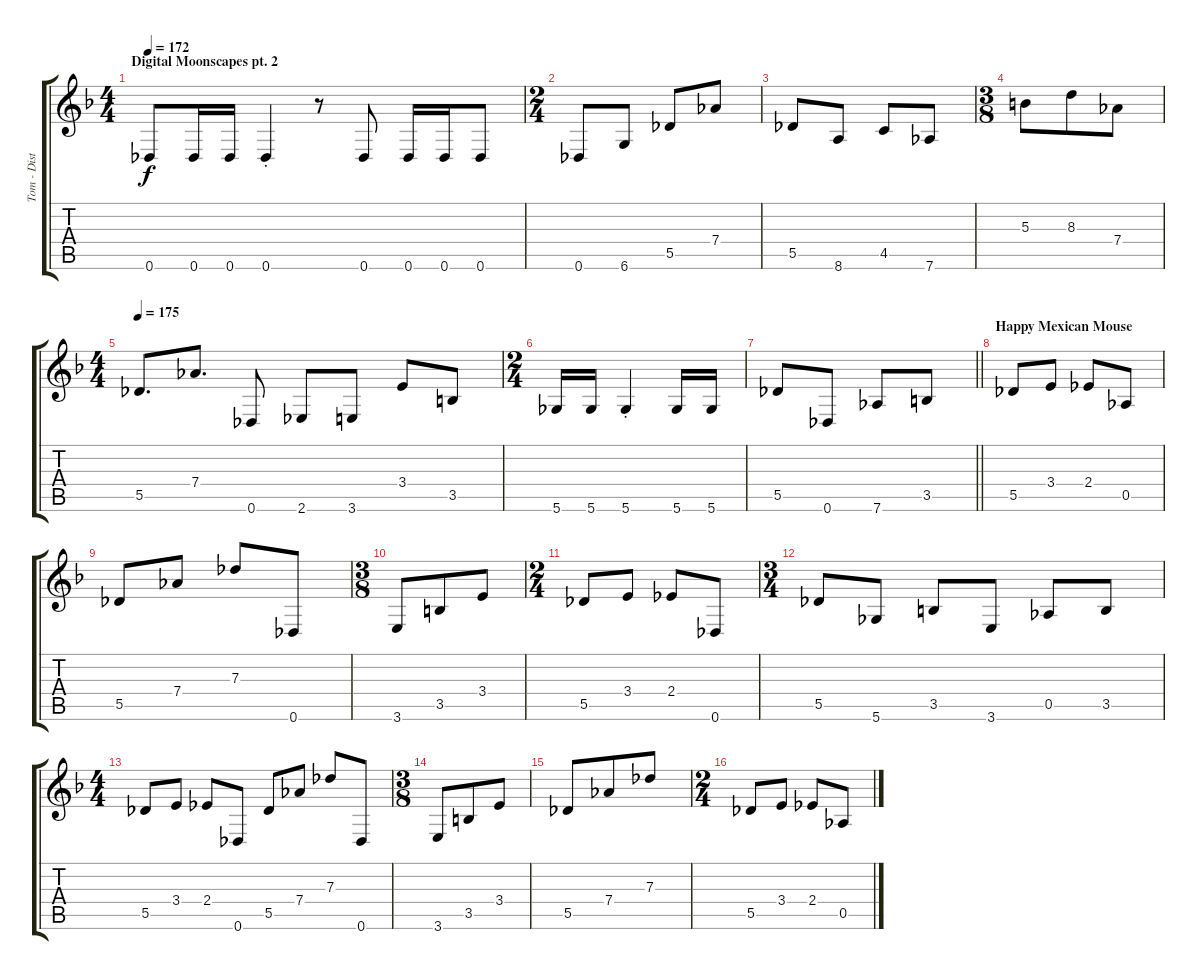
\track ("Tom - Dist. Guitar" "Tom - Dist") {instrument overdrivenguitar}
\staff {score tabs}
\tuning (Eb4 Bb3 Gb3 Db3 Ab2 Db2) {hide}
\ts (4 4)
\section ("" "Digital Moonscapes pt. 2")
\tempo 172
\clef g2
\ks dminor
0.6.8{dy f} 0.6.16 0.6.16 0.6{st}.4 r.8 0.6.8 0.6.16 0.6.16 0.6.8 |
\ts (2 4)
0.6.8 6.6.8 5.5.8 7.4.8 |
5.5.8 8.6.8 4.5.8 7.6.8 |
\ts (3 8)
5.3.8 8.3.8 7.4.8 |
\ts (4 4)
\tempo 174
\tempo 175
5.5.8{d} 7.4.8{d} 0.6.8 2.6.8 3.6.8 3.4.8 3.5.8 |
\ts (2 4)
5.6.16 5.6.16 5.6{st}.4 5.6.16 5.6.16 |
\barLineRight lightlight
5.5.8 0.6.8 7.6.8 3.5.8 |
\section ("" "Happy Mexican Mouse")
5.5.8 3.4.8 2.4.8 0.5.8 |
5.5.8 7.4.8 7.3.8 0.6.8 |
\ts (3 8)
3.6.8 3.5.8 3.4.8 |
\ts (2 4)
5.5.8 3.4.8 2.4.8 0.6.8 |
\ts (3 4)
5.5.8 5.6.8 3.5.8 3.6.8 0.5.8 3.5.8 |
\ts (4 4)
5.5.8 3.4.8 2.4.8 0.6.8 5.5.8 7.4.8 7.3.8 0.6.8 |
\ts (3 8)
3.6.8 3.5.8 3.4.8 |
5.5.8 7.4.8 7.3.8 |
\ts (2 4)
5.5.8 3.4.8 2.4.8 0.5.8
